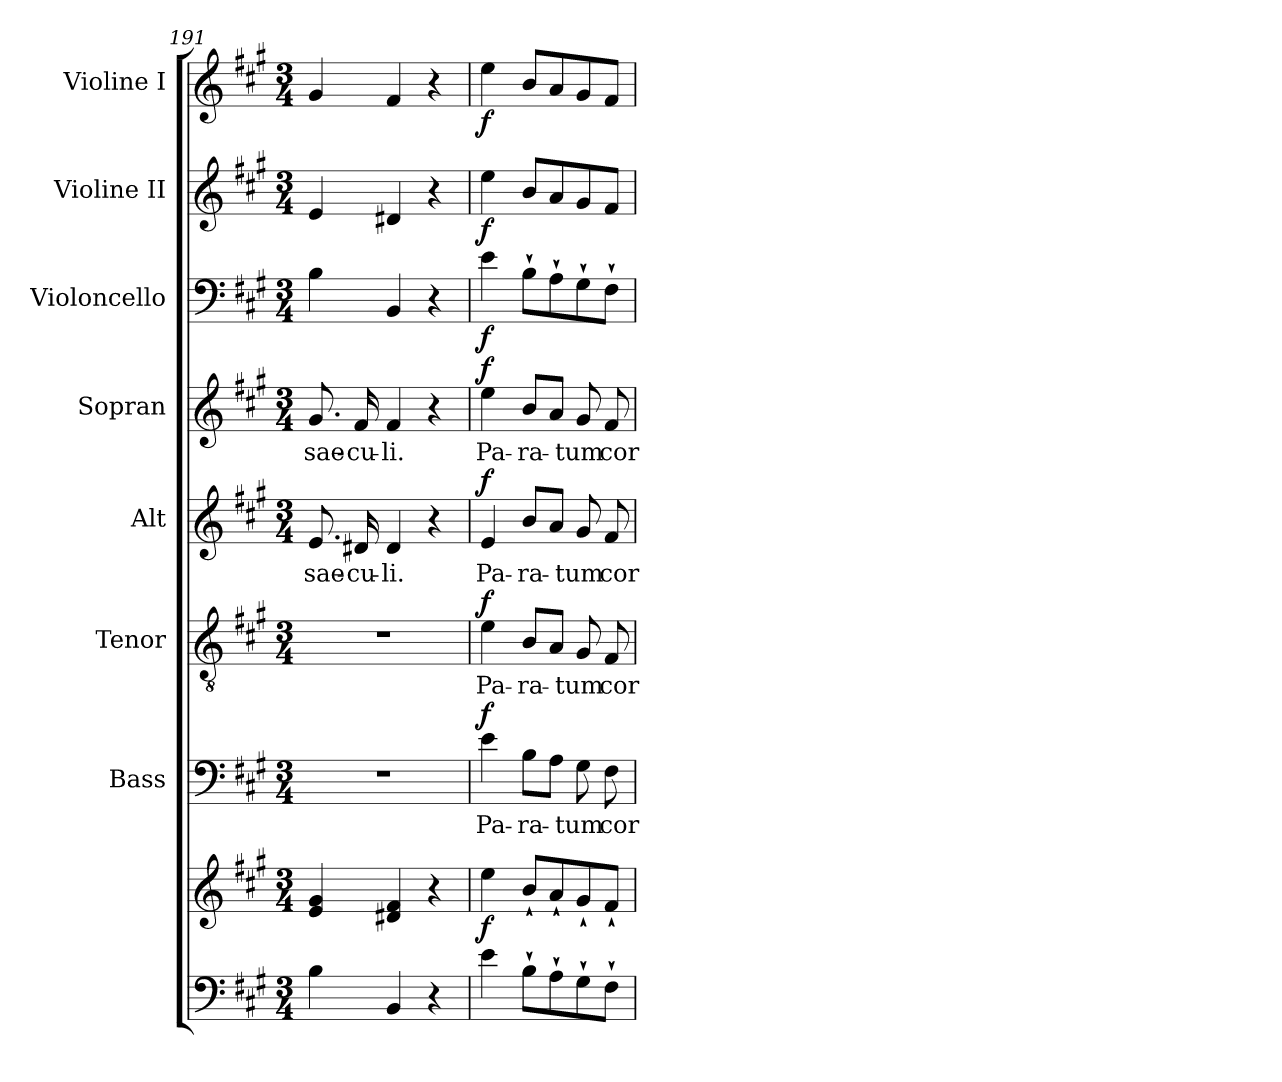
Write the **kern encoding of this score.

**kern	**kern	**dynam	**kern	**text	**dynam	**kern	**text	**dynam	**kern	**text	**dynam	**kern	**text	**dynam	**kern	**dynam	**kern	**dynam	**kern	**dynam
*part8	*part8	*part8	*part7	*part7	*part7	*part6	*part6	*part6	*part5	*part5	*part5	*part4	*part4	*part4	*part3	*part3	*part2	*part2	*part1	*part1
*staff9	*staff8	*staff8/9	*staff7	*staff7	*staff7	*staff6	*staff6	*staff6	*staff5	*staff5	*staff5	*staff4	*staff4	*staff4	*staff3	*staff3	*staff2	*staff2	*staff1	*staff1
*	*	*	*I"Bass	*	*	*I"Tenor	*	*	*I"Alt	*	*	*I"Sopran	*	*	*I"Violoncello	*	*I"Violine II	*	*I"Violine I	*
*	*	*	*I'B.	*	*	*I'T.	*	*	*I'A.	*	*	*I'S.	*	*	*I'Vc.	*	*I'Vl. II	*	*I'Vl. I	*
*clefF4	*clefG2	*	*clefF4	*	*	*clefGv2	*	*	*clefG2	*	*	*clefG2	*	*	*clefF4	*	*clefG2	*	*clefG2	*
*	*	*	*	*	*	*	*	*	*	*	*	*	*	*	*ITrd7c12	*	*	*	*	*
*k[f#c#g#]	*k[f#c#g#]	*	*k[f#c#g#]	*	*	*k[f#c#g#]	*	*	*k[f#c#g#]	*	*	*k[f#c#g#]	*	*	*k[f#c#g#]	*	*k[f#c#g#]	*	*k[f#c#g#]	*
*A:	*A:	*	*A:	*	*	*A:	*	*	*A:	*	*	*A:	*	*	*A:	*	*A:	*	*A:	*
*M3/4	*M3/4	*	*M3/4	*	*	*M3/4	*	*	*M3/4	*	*	*M3/4	*	*	*M3/4	*	*M3/4	*	*M3/4	*
=191	=191	=191	=191	=191	=191	=191	=191	=191	=191	=191	=191	=191	=191	=191	=191	=191	=191	=191	=191	=191
!	!	!	!	!	!	!	!	!	!	!LO:LY:b	!	!	!LO:LY:b	!	!	!	!	!	!	!
4B\	4e/ 4g#/	.	2.r	.	.	2.r	.	.	8.e/	sae-	.	8.g#/	sae-	.	4BB\	.	4e/	.	4g#/	.
!	!	!	!	!	!	!	!	!	!	!LO:LY:b	!	!	!LO:LY:b	!	!	!	!	!	!	!
.	.	.	.	.	.	.	.	.	16d#X/	-cu-	.	16f#/	-cu-	.	.	.	.	.	.	.
!	!	!	!	!	!	!	!	!	!	!LO:LY:b	!	!	!LO:LY:b	!	!	!	!	!	!	!
4BB/	4d#X/ 4f#/	.	.	.	.	.	.	.	4d#/	-li.	.	4f#/	-li.	.	4BBB/	.	4d#X/	.	4f#/	.
4r	4r	.	.	.	.	.	.	.	4r	.	.	4r	.	.	4r	.	4r	.	4r	.
=192	=192	=192	=192	=192	=192	=192	=192	=192	=192	=192	=192	=192	=192	=192	=192	=192	=192	=192	=192	=192
!	!	!LO:DY:b	!	!LO:LY:b	!LO:DY:a	!	!LO:LY:b	!LO:DY:a	!	!LO:LY:b	!LO:DY:a	!	!LO:LY:b	!LO:DY:a	!	!LO:DY:b	!	!LO:DY:b	!	!LO:DY:b
4e\	4ee\	f	4e\	Pa-	f	4e\	Pa-	f	4e/	Pa-	f	4ee\	Pa-	f	4E\	f	4ee\	f	4ee\	f
!	!	!	!	!LO:LY:b	!	!	!LO:LY:b	!	!	!LO:LY:b	!	!	!LO:LY:b	!	!	!	!	!	!	!
8B`>\L	8b`</L	.	8B\L	-ra-	.	8B/L	-ra-	.	8b/L	-ra-	.	8b/L	-ra-	.	8BB`>\L	.	8b/L	.	8b/L	.
8A`>\	8a`</	.	8A\J	.	.	8A/J	.	.	8a/J	.	.	8a/J	.	.	8AA`>\	.	8a/	.	8a/	.
!	!	!	!	!LO:LY:b	!	!	!LO:LY:b	!	!	!LO:LY:b	!	!	!LO:LY:b	!	!	!	!	!	!	!
8G#`>\	8g#`</	.	8G#\	-tum	.	8G#/	-tum	.	8g#/	-tum	.	8g#/	-tum	.	8GG#`>\	.	8g#/	.	8g#/	.
!	!	!	!	!LO:LY:b	!	!	!LO:LY:b	!	!	!LO:LY:b	!	!	!LO:LY:b	!	!	!	!	!	!	!
8F#`>\J	8f#`</J	.	8F#\	cor	.	8F#/	cor	.	8f#/	cor	.	8f#/	cor	.	8FF#`>\J	.	8f#/J	.	8f#/J	.
=	=	=	=	=	=	=	=	=	=	=	=	=	=	=	=	=	=	=	=	=
*-	*-	*-	*-	*-	*-	*-	*-	*-	*-	*-	*-	*-	*-	*-	*-	*-	*-	*-	*-	*-
